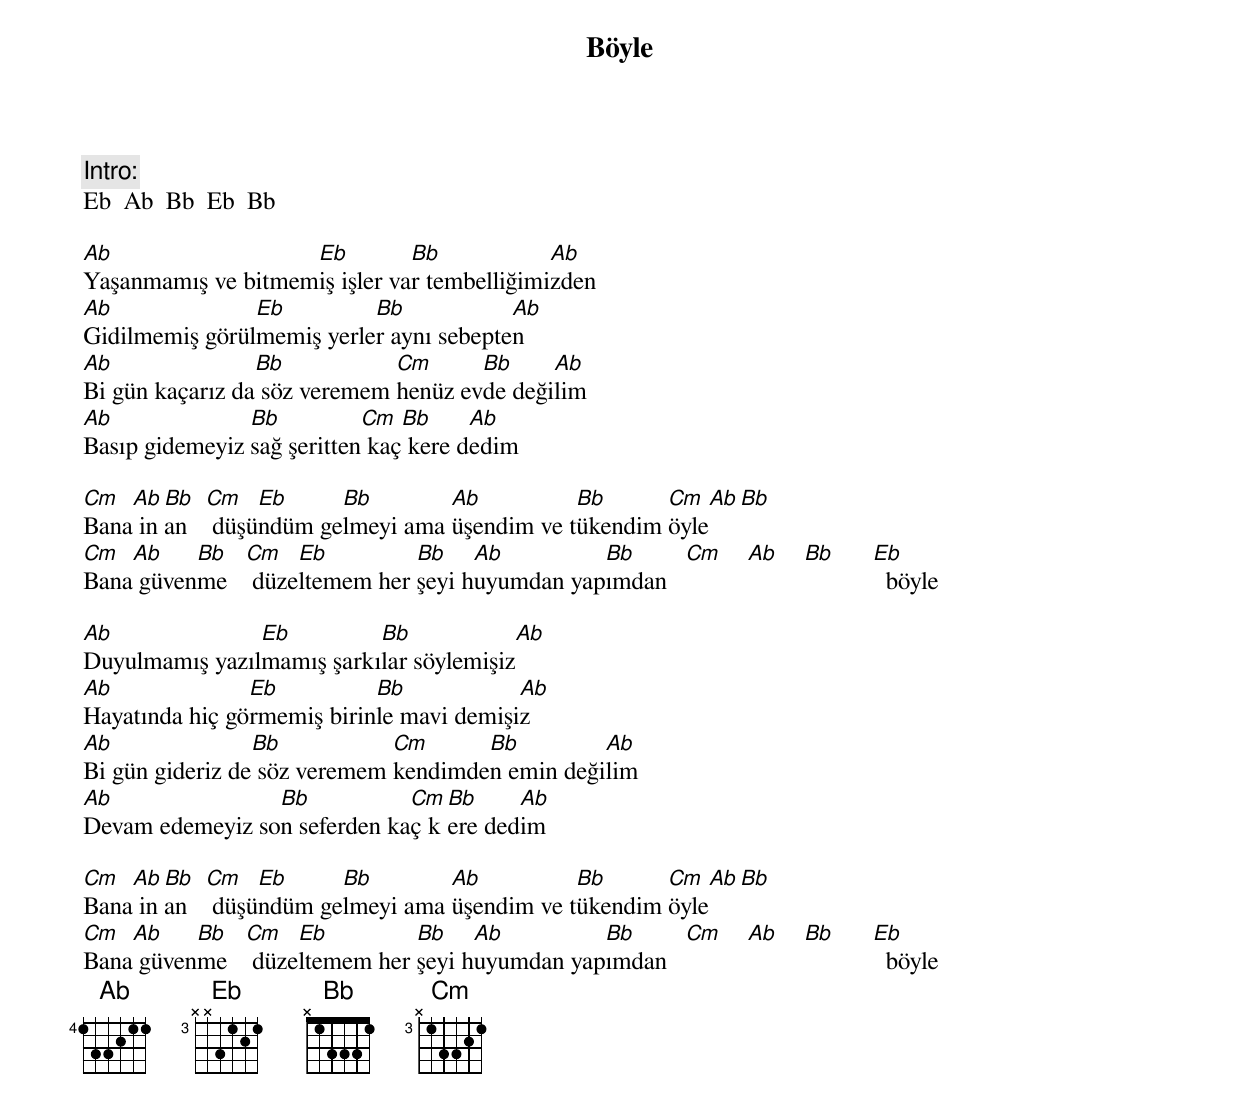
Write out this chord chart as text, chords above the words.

{title: Böyle}
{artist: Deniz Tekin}

Intro:
Eb  Ab  Bb  Eb  Bb

Ab                  Eb         Bb            Ab
Yaşanmamış ve bitmemiş işler var tembelliğimizden
Ab              Eb         Bb            Ab
Gidilmemiş görülmemiş yerler aynı sebepten
Ab               Bb           Cm      Bb     Ab
Bi gün kaçarız da söz veremem henüz evde değilim
Ab              Bb          Cm  Bb     Ab
Basıp gidemeyiz sağ şeritten kaç kere dedim

Cm  Ab Bb   Cm   Eb     Bb        Ab          Bb      Cm  Ab  Bb
Bana inan    düşündüm gelmeyi ama üşendim ve tükendim öyle
Cm  Ab    Bb   Cm   Eb         Bb    Ab         Bb      Cm  Ab  Bb    Eb
Bana güvenme    düzeltemem her şeyi huyumdan yapımdan                   böyle

Ab              Eb         Bb            Ab
Duyulmamış yazılmamış şarkılar söylemişiz
Ab              Eb          Bb            Ab
Hayatında hiç görmemiş birinle mavi demişiz
Ab               Bb           Cm      Bb         Ab
Bi gün gideriz de söz veremem kendimden emin değilim
Ab               Bb           Cm Bb     Ab
Devam edemeyiz son seferden kaç kere dedim

Cm  Ab Bb   Cm   Eb     Bb        Ab          Bb      Cm  Ab  Bb
Bana inan    düşündüm gelmeyi ama üşendim ve tükendim öyle
Cm  Ab    Bb   Cm   Eb         Bb    Ab         Bb      Cm  Ab  Bb    Eb
Bana güvenme    düzeltemem her şeyi huyumdan yapımdan                   böyle
